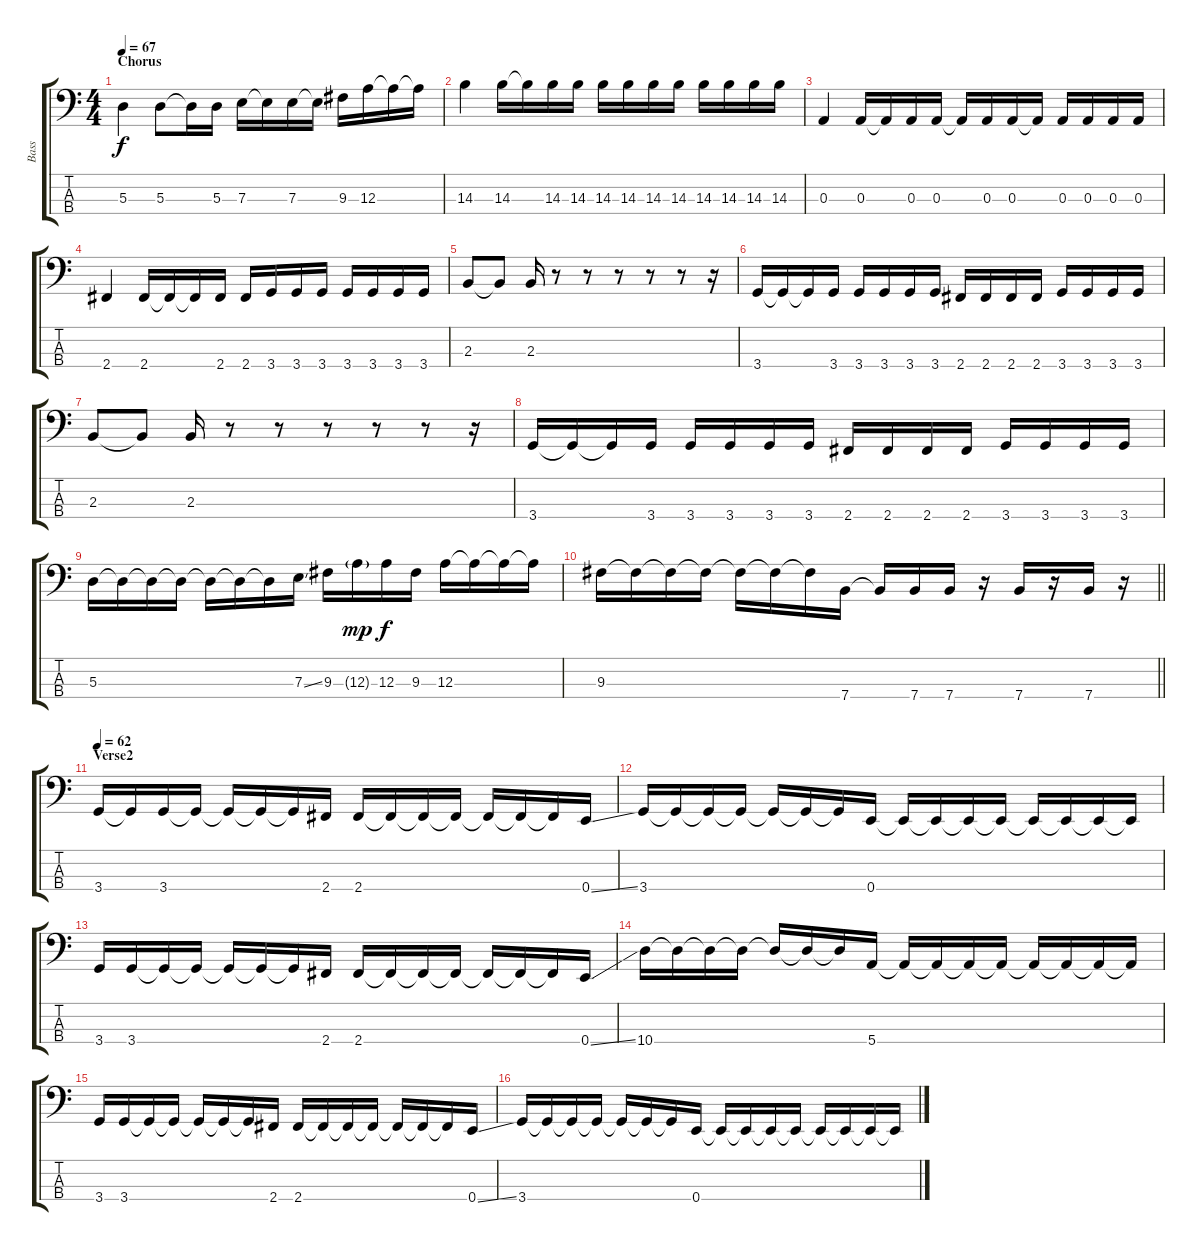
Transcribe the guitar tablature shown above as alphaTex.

\track ("Bass" "Bass") {instrument electricbassfinger}
\staff {score tabs}
\tuning (G2 D2 A1 E1) {hide}
\ts (4 4)
\section ("" "Chorus")
\tempo 67
\clef f4
\ks c
5.3.4{dy f} 5.3.8 5.3{t}.16 5.3.16 7.3.16 7.3{t}.16 7.3.16 7.3{t}.16 9.3.16 12.3.16 12.3{t}.16 12.3{t}.16 |
14.3.4 14.3.16 14.3{t}.16 14.3.16 14.3.16 14.3.16 14.3.16 14.3.16 14.3.16 14.3.16 14.3.16 14.3.16 14.3.16 |
0.3.4 0.3.16 0.3{t}.16 0.3.16 0.3.16 0.3{t}.16 0.3.16 0.3.16 0.3{t}.16 0.3.16 0.3.16 0.3.16 0.3.16 |
2.4.4 2.4.16 2.4{t}.16 2.4{t}.16 2.4.16 2.4.16 3.4.16 3.4.16 3.4.16 3.4.16 3.4.16 3.4.16 3.4.16 |
2.3.8 2.3{t}.8 2.3.16 r.8 r.8 r.8 r.8 r.8 r.16 |
3.4.16 3.4{t}.16 3.4{t}.16 3.4.16 3.4.16 3.4.16 3.4.16 3.4.16 2.4.16 2.4.16 2.4.16 2.4.16 3.4.16 3.4.16 3.4.16 3.4.16 |
2.3.8 2.3{t}.8 2.3.16 r.8 r.8 r.8 r.8 r.8 r.16 |
3.4.16 3.4{t}.16 3.4{t}.16 3.4.16 3.4.16 3.4.16 3.4.16 3.4.16 2.4.16 2.4.16 2.4.16 2.4.16 3.4.16 3.4.16 3.4.16 3.4.16 |
5.3.16 5.3{t}.16 5.3{t}.16 5.3{t}.16 5.3{t}.16 5.3{t}.16 5.3{t}.16 7.3{ss}.16 9.3.16 12.3{g}.16{dy mp} 12.3.16{dy f} 9.3.16 12.3.16 12.3{t}.16 12.3{t}.16 12.3{t}.16 |
\barLineRight lightlight
9.3.16 9.3{t}.16 9.3{t}.16 9.3{t}.16 9.3{t}.16 9.3{t}.16 9.3{t}.16 7.4.16 7.4{t}.16 7.4.16 7.4.16 r.16 7.4.16 r.16 7.4.16 r.16 |
\section ("" "Verse2")
\tempo 62
3.4.16 3.4{t}.16 3.4.16 3.4{t}.16 3.4{t}.16 3.4{t}.16 3.4{t}.16 2.4.16 2.4.16 2.4{t}.16 2.4{t}.16 2.4{t}.16 2.4{t}.16 2.4{t}.16 2.4{t}.16 0.4{ss}.16 |
3.4.16 3.4{t}.16 3.4{t}.16 3.4{t}.16 3.4{t}.16 3.4{t}.16 3.4{t}.16 0.4.16 0.4{t}.16 0.4{t}.16 0.4{t}.16 0.4{t}.16 0.4{t}.16 0.4{t}.16 0.4{t}.16 0.4{t}.16 |
3.4.16 3.4.16 3.4{t}.16 3.4{t}.16 3.4{t}.16 3.4{t}.16 3.4{t}.16 2.4.16 2.4.16 2.4{t}.16 2.4{t}.16 2.4{t}.16 2.4{t}.16 2.4{t}.16 2.4{t}.16 0.4{ss}.16 |
10.4.16 10.4{t}.16 10.4{t}.16 10.4{t}.16 10.4{t}.16 10.4{t}.16 10.4{t}.16 5.4.16 5.4{t}.16 5.4{t}.16 5.4{t}.16 5.4{t}.16 5.4{t}.16 5.4{t}.16 5.4{t}.16 5.4{t}.16 |
3.4.16 3.4.16 3.4{t}.16 3.4{t}.16 3.4{t}.16 3.4{t}.16 3.4{t}.16 2.4.16 2.4.16 2.4{t}.16 2.4{t}.16 2.4{t}.16 2.4{t}.16 2.4{t}.16 2.4{t}.16 0.4{ss}.16 |
3.4.16 3.4{t}.16 3.4{t}.16 3.4{t}.16 3.4{t}.16 3.4{t}.16 3.4{t}.16 0.4.16 0.4{t}.16 0.4{t}.16 0.4{t}.16 0.4{t}.16 0.4{t}.16 0.4{t}.16 0.4{t}.16 0.4{t}.16
